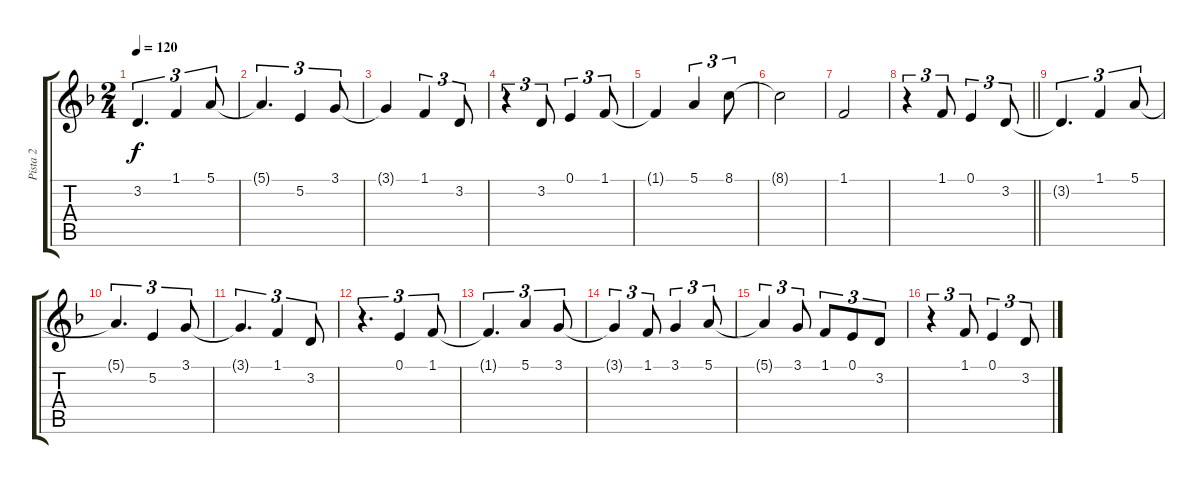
\track ("Pista 2" "Pista 2") {instrument flute}
\staff {score tabs}
\tuning (E4 B3 G3 D3 A2 E2) {hide}
\ts (2 4)
\tempo 120
\clef g2
\ks dminor
3.2{t}.4{d tu (3 2) dy f} 1.1.4{tu (3 2)} 5.1.8{tu (3 2)} |
5.1{t}.4{d tu (3 2)} 5.2.4{tu (3 2)} 3.1.8{tu (3 2)} |
3.1{t}.4 1.1.4{tu (3 2)} 3.2.8{tu (3 2)} |
r.4{tu (3 2)} 3.2.8{tu (3 2)} 0.1.4{tu (3 2)} 1.1.8{tu (3 2)} |
1.1{t}.4 5.1.4{tu (3 2)} 8.1.8{tu (3 2)} |
8.1{t}.2 |
1.1.2 |
\barLineRight lightlight
r.4{tu (3 2) volume 10 instrument flute} 1.1.8{tu (3 2)} 0.1.4{tu (3 2)} 3.2.8{tu (3 2)} |
3.2{t}.4{d tu (3 2)} 1.1.4{tu (3 2)} 5.1.8{tu (3 2)} |
5.1{t}.4{d tu (3 2)} 5.2.4{tu (3 2)} 3.1.8{tu (3 2)} |
3.1{t}.4{d tu (3 2)} 1.1.4{tu (3 2)} 3.2.8{tu (3 2)} |
r.4{d tu (3 2)} 0.1.4{tu (3 2)} 1.1.8{tu (3 2)} |
1.1{t}.4{d tu (3 2)} 5.1.4{tu (3 2)} 3.1.8{tu (3 2)} |
3.1{t}.4{tu (3 2)} 1.1.8{tu (3 2)} 3.1.4{tu (3 2)} 5.1.8{tu (3 2)} |
5.1{t}.4{tu (3 2)} 3.1.8{tu (3 2)} 1.1.8{tu (3 2)} 0.1.8{tu (3 2)} 3.2.8{tu (3 2)} |
r.4{tu (3 2)} 1.1.8{tu (3 2)} 0.1.4{tu (3 2)} 3.2.8{tu (3 2)}
